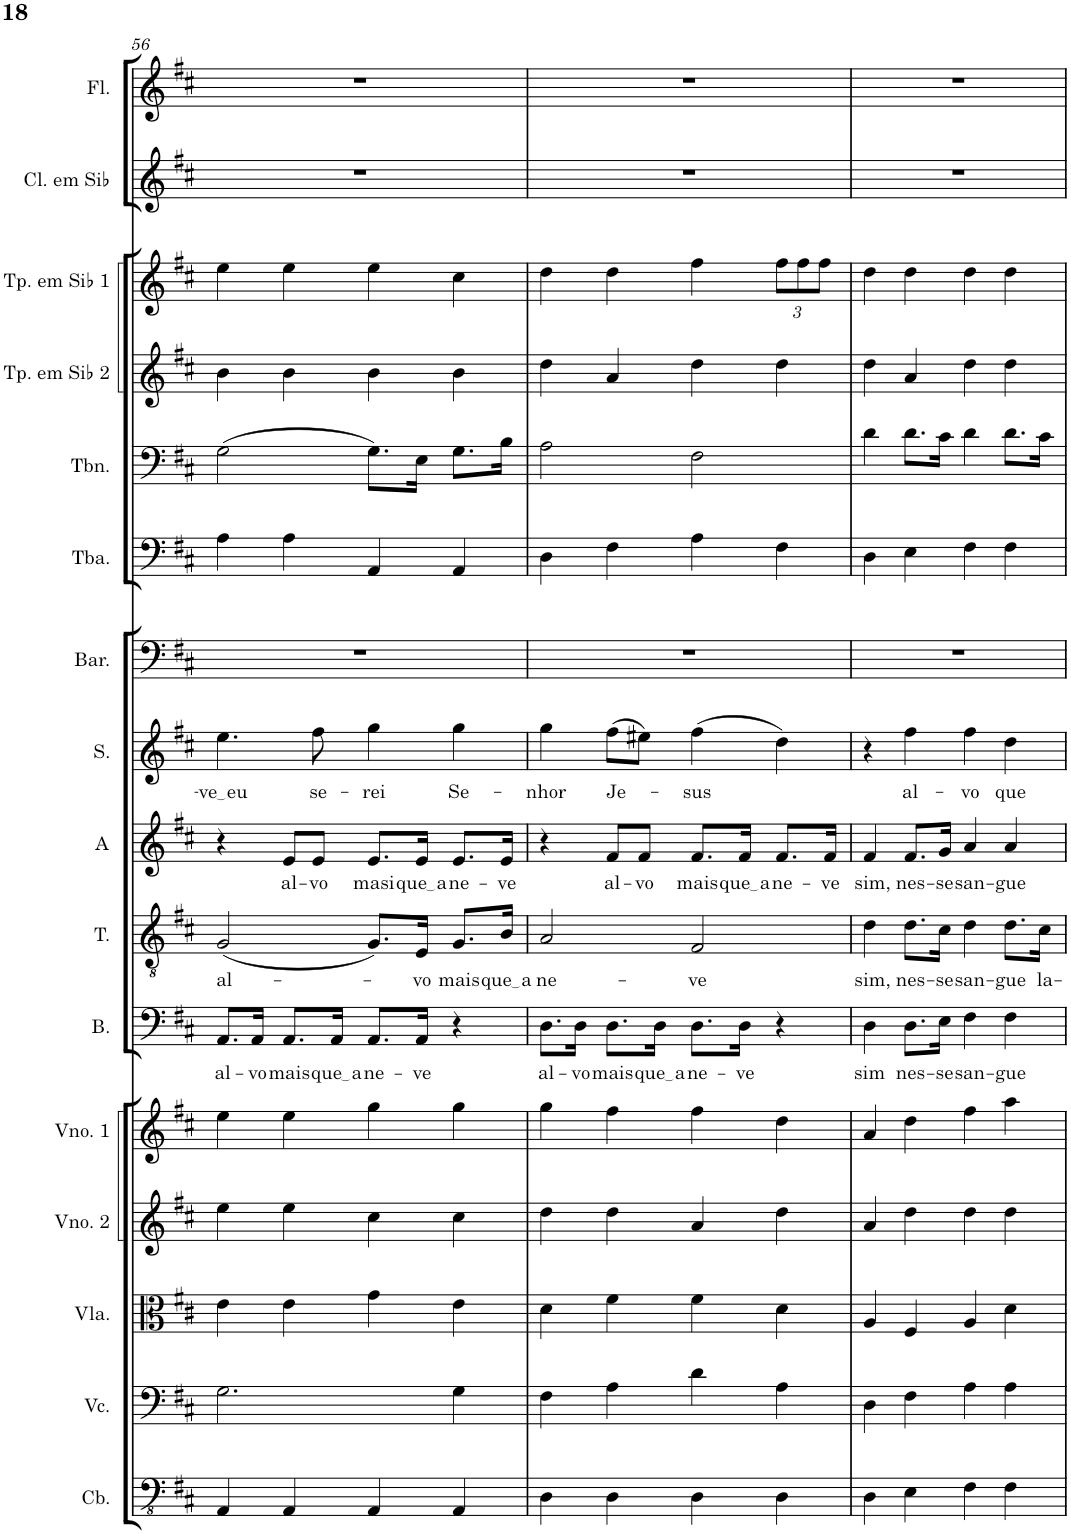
**kern	**kern	**kern	**kern	**kern	**kern	**text	**kern	**text	**kern	**text	**kern	**text	**kern	**kern	**kern	**kern	**kern	**kern	**kern
*part16	*part15	*part14	*part13	*part12	*part11	*part11	*part10	*part10	*part9	*part9	*part8	*part8	*part7	*part6	*part5	*part4	*part3	*part2	*part1
*staff16	*staff15	*staff14	*staff13	*staff12	*staff11	*staff11	*staff10	*staff10	*staff9	*staff9	*staff8	*staff8	*staff7	*staff6	*staff5	*staff4	*staff3	*staff2	*staff1
*I"Contrabaixo	*I"Violoncelo	*I"Viola	*I"Violino 2	*I"Violino 1	*I"Baixo	*	*I"Tenor	*	*I"Alto	*	*I"Soprano	*	*I"Barítono	*I"Tuba	*I"Trombone	*I"Tromp2  Sib	*I"Tromp Sib 1	*I"Clar Sib	*I"Flauta T.
*I'Cb.	*I'Vc.	*I'Vla.	*I'Vno. 2	*I'Vno. 1	*I'B.	*	*I'T.	*	*I'A	*	*I'S.	*	*I'Bar.	*I'Tba.	*I'Tbn.	*	*	*	*I'Fl.
!!LO:PB:g=z
*clefFv4	*clefF4	*clefC3	*clefG2	*clefG2	*clefF4	*	*clefGv2	*	*clefG2	*	*clefG2	*	*clefF4	*clefF4	*clefF4	*clefG2	*clefG2	*clefG2	*clefG2
*Trd7c12	*	*	*	*	*	*	*	*	*	*	*	*	*	*	*	*Trd1c2	*Trd1c2	*Trd1c2	*
*k[f#c#]	*k[f#c#]	*k[f#c#]	*k[f#c#]	*k[f#c#]	*k[f#c#]	*	*k[f#c#]	*	*k[f#c#]	*	*k[f#c#]	*	*k[f#c#]	*k[f#c#]	*k[f#c#]	*k[f#c#]	*k[f#c#]	*k[f#c#]	*k[f#c#]
*M4/4	*M4/4	*M4/4	*M4/4	*M4/4	*M4/4	*	*M4/4	*	*M4/4	*	*M4/4	*	*M4/4	*M4/4	*M4/4	*M4/4	*M4/4	*M4/4	*M4/4
=56	=56	=56	=56	=56	=56	=56	=56	=56	=56	=56	=56	=56	=56	=56	=56	=56	=56	=56	=56
!	!	!	!	!	!	!LO:LY:b	!	!LO:LY:b	!	!	!	!LO:LY:b	!	!	!	!	!	!	!
4AAA/	2.G\	4e\	4ee\	4ee\	8.AA/L	al-	(2G/	al-	4r	.	4.ee\	ve eu	1r	4A\	(2G\	4b\	4ee\	1r	1r
!	!	!	!	!	!	!LO:LY:b	!	!	!	!	!	!	!	!	!	!	!	!	!
.	.	.	.	.	16AA/Jk	-vo	.	.	.	.	.	.	.	.	.	.	.	.	.
!	!	!	!	!	!	!LO:LY:b	!	!	!	!LO:LY:b	!	!	!	!	!	!	!	!	!
4AAA/	.	4e\	4ee\	4ee\	8.AA/L	mais	.	.	8e/L	al-	.	.	.	4A\	.	4b\	4ee\	.	.
!	!	!	!	!	!	!	!	!	!	!LO:LY:b	!	!LO:LY:b	!	!	!	!	!	!	!
.	.	.	.	.	.	.	.	.	8e/J	-vo	8ff#\	se-	.	.	.	.	.	.	.
!	!	!	!	!	!	!LO:LY:b	!	!	!	!	!	!	!	!	!	!	!	!	!
.	.	.	.	.	16AA/Jk	que a	.	.	.	.	.	.	.	.	.	.	.	.	.
!	!	!	!	!	!	!LO:LY:b	!	!	!	!LO:LY:b	!	!LO:LY:b	!	!	!	!	!	!	!
4AAA/	.	4g\	4cc#\	4gg\	8.AA/L	ne-	8.G/L)	.	8.e/L	masi	4gg\	-rei	.	4AA/	8.G\L)	4b\	4ee\	.	.
!	!	!	!	!	!	!LO:LY:b	!	!LO:LY:b	!	!LO:LY:b	!	!	!	!	!	!	!	!	!
.	.	.	.	.	16AA/Jk	-ve	16E/Jk	-vo	16e/Jk	que a	.	.	.	.	16E\Jk	.	.	.	.
!	!	!	!	!	!	!	!	!LO:LY:b	!	!LO:LY:b	!	!LO:LY:b	!	!	!	!	!	!	!
4AAA/	4G\	4e\	4cc#\	4gg\	4r	.	8.G/L	mais	8.e/L	ne-	4gg\	Se-	.	4AA/	8.G\L	4b\	4cc#\	.	.
!	!	!	!	!	!	!	!	!LO:LY:b	!	!LO:LY:b	!	!	!	!	!	!	!	!	!
.	.	.	.	.	.	.	16B/Jk	que a	16e/Jk	-ve	.	.	.	.	16B\Jk	.	.	.	.
=57	=57	=57	=57	=57	=57	=57	=57	=57	=57	=57	=57	=57	=57	=57	=57	=57	=57	=57	=57
!	!	!	!	!	!	!LO:LY:b	!	!LO:LY:b	!	!	!	!LO:LY:b	!	!	!	!	!	!	!
4DD\	4F#\	4d\	4dd\	4gg\	8.D\L	al-	2A/	ne-	4r	.	4gg\	-nhor	1r	4D\	2A\	4dd\	4dd\	1r	1r
!	!	!	!	!	!	!LO:LY:b	!	!	!	!	!	!	!	!	!	!	!	!	!
.	.	.	.	.	16D\Jk	-vo	.	.	.	.	.	.	.	.	.	.	.	.	.
!	!	!	!	!	!	!LO:LY:b	!	!	!	!LO:LY:b	!	!LO:LY:b	!	!	!	!	!	!	!
4DD\	4A\	4f#\	4dd\	4ff#\	8.D\L	mais	.	.	8f#/L	al-	(8ff#\L	Je-	.	4F#\	.	4a/	4dd\	.	.
!	!	!	!	!	!	!	!	!	!	!LO:LY:b	!	!	!	!	!	!	!	!	!
.	.	.	.	.	.	.	.	.	8f#/J	-vo	8ee#X\J)	.	.	.	.	.	.	.	.
!	!	!	!	!	!	!LO:LY:b	!	!	!	!	!	!	!	!	!	!	!	!	!
.	.	.	.	.	16D\Jk	que a	.	.	.	.	.	.	.	.	.	.	.	.	.
!	!	!	!	!	!	!LO:LY:b	!	!LO:LY:b	!	!LO:LY:b	!	!LO:LY:b	!	!	!	!	!	!	!
4DD\	4d\	4f#\	4a/	4ff#\	8.D\L	ne-	2F#/	-ve	8.f#/L	mais	(4ff#\	-sus	.	4A\	2F#\	4dd\	4ff#\	.	.
!	!	!	!	!	!	!LO:LY:b	!	!	!	!LO:LY:b	!	!	!	!	!	!	!	!	!
.	.	.	.	.	16D\Jk	-ve	.	.	16f#/Jk	que a	.	.	.	.	.	.	.	.	.
!	!	!	!	!	!	!	!	!	!	!LO:LY:b	!	!	!	!	!	!	!	!	!
*	*	*	*	*	*	*	*	*	*	*	*	*	*	*	*	*	*Xbrackettup	*	*
4DD\	4A\	4d\	4dd\	4dd\	4r	.	.	.	8.f#/L	ne-	4dd\)	.	.	4F#\	.	4dd\	12ff#\L	.	.
.	.	.	.	.	.	.	.	.	.	.	.	.	.	.	.	.	12ff#\	.	.
.	.	.	.	.	.	.	.	.	.	.	.	.	.	.	.	.	12ff#\J	.	.
!	!	!	!	!	!	!	!	!	!	!LO:LY:b	!	!	!	!	!	!	!	!	!
.	.	.	.	.	.	.	.	.	16f#/Jk	-ve	.	.	.	.	.	.	.	.	.
=58	=58	=58	=58	=58	=58	=58	=58	=58	=58	=58	=58	=58	=58	=58	=58	=58	=58	=58	=58
!	!	!	!	!	!	!LO:LY:b	!	!LO:LY:b	!	!LO:LY:b	!	!	!	!	!	!	!	!	!
4DD\	4D\	4A/	4a/	4a/	4D\	sim	4d\	sim,	4f#/	sim,	4r	.	1r	4D\	4d\	4dd\	4dd\	1r	1r
!	!	!	!	!	!	!LO:LY:b	!	!LO:LY:b	!	!LO:LY:b	!	!LO:LY:b	!	!	!	!	!	!	!
4EE\	4F#\	4F#/	4dd\	4dd\	8.D\L	nes-	8.d\L	nes-	8.f#/L	nes-	4ff#\	al-	.	4E\	8.d\L	4a/	4dd\	.	.
!	!	!	!	!	!	!LO:LY:b	!	!LO:LY:b	!	!LO:LY:b	!	!	!	!	!	!	!	!	!
.	.	.	.	.	16E\Jk	-se	16c#\Jk	-se	16g/Jk	-se	.	.	.	.	16c#\Jk	.	.	.	.
!	!	!	!	!	!	!LO:LY:b	!	!LO:LY:b	!	!LO:LY:b	!	!LO:LY:b	!	!	!	!	!	!	!
4FF#\	4A\	4A/	4dd\	4ff#\	4F#\	san-	4d\	san-	4a/	san-	4ff#\	-vo	.	4F#\	4d\	4dd\	4dd\	.	.
!	!	!	!	!	!	!LO:LY:b	!	!LO:LY:b	!	!LO:LY:b	!	!LO:LY:b	!	!	!	!	!	!	!
4FF#\	4A\	4d\	4dd\	4aa\	4F#\	-gue	8.d\L	-gue	4a/	-gue	4dd\	que	.	4F#\	8.d\L	4dd\	4dd\	.	.
!	!	!	!	!	!	!	!	!LO:LY:b	!	!	!	!	!	!	!	!	!	!	!
.	.	.	.	.	.	.	16c#\Jk	la-	.	.	.	.	.	.	16c#\Jk	.	.	.	.
=	=	=	=	=	=	=	=	=	=	=	=	=	=	=	=	=	=	=	=
*-	*-	*-	*-	*-	*-	*-	*-	*-	*-	*-	*-	*-	*-	*-	*-	*-	*-	*-	*-
